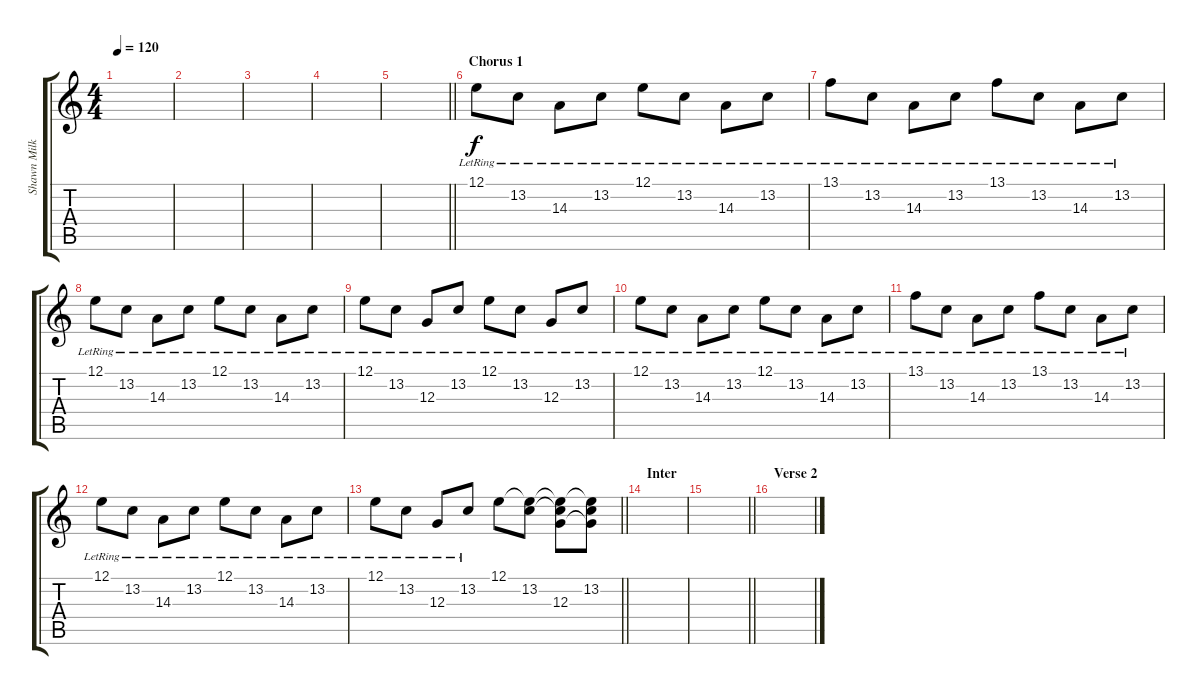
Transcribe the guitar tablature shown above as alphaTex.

\track ("Shawn Milke (Studio) [Piano]" "Shawn Milk") {instrument brightacousticpiano}
\staff {score tabs}
\tuning (E4 B3 G3 D3 A2 E2) {hide}
\ts (4 4)
\tempo 120
\clef g2
\ks c
|
|
|
|
\barLineRight lightlight
|
\section ("" "Chorus 1")
12.1{lr}.8 13.2{lr}.8 14.3{lr}.8 13.2{lr}.8 12.1{lr}.8 13.2{lr}.8 14.3{lr}.8 13.2{lr}.8 |
13.1{lr}.8 13.2{lr}.8 14.3{lr}.8 13.2{lr}.8 13.1{lr}.8 13.2{lr}.8 14.3{lr}.8 13.2{lr}.8 |
12.1{lr}.8 13.2{lr}.8 14.3{lr}.8 13.2{lr}.8 12.1{lr}.8 13.2{lr}.8 14.3{lr}.8 13.2{lr}.8 |
12.1{lr}.8 13.2{lr}.8 12.3{lr}.8 13.2{lr}.8 12.1{lr}.8 13.2{lr}.8 12.3{lr}.8 13.2{lr}.8 |
12.1{lr}.8 13.2{lr}.8 14.3{lr}.8 13.2{lr}.8 12.1{lr}.8 13.2{lr}.8 14.3{lr}.8 13.2{lr}.8 |
13.1{lr}.8 13.2{lr}.8 14.3{lr}.8 13.2{lr}.8 13.1{lr}.8 13.2{lr}.8 14.3{lr}.8 13.2{lr}.8 |
12.1{lr}.8 13.2{lr}.8 14.3{lr}.8 13.2{lr}.8 12.1{lr}.8 13.2{lr}.8 14.3{lr}.8 13.2{lr}.8 |
\barLineRight lightlight
12.1{lr}.8 13.2{lr}.8 12.3{lr}.8 13.2{lr}.8 12.1.8 (12.1{t} 13.2).8 (12.1{t} 13.2{t} 12.3).8 (12.1{t} 13.2 12.3{t}).8 |
\section ("" "Inter")
|
\barLineRight lightlight
|
\section ("" "Verse 2")
